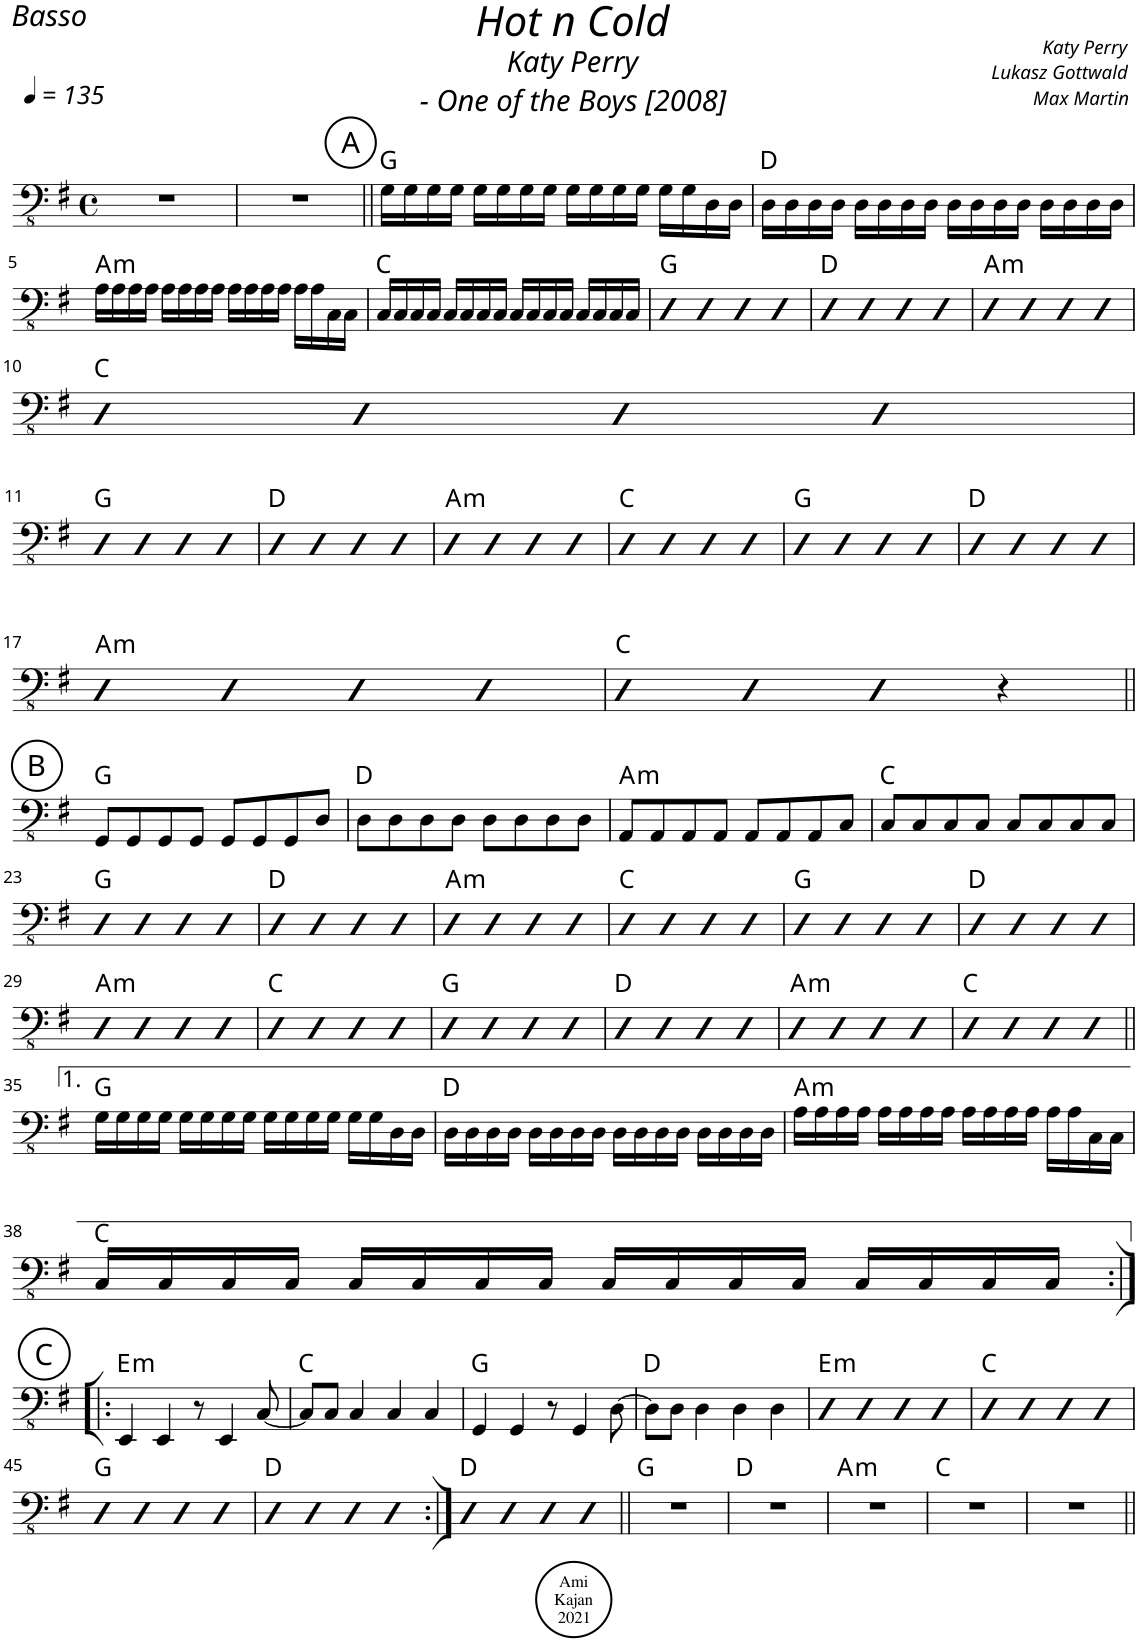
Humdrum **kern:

**kern	**harte
*part1	*part1
*staff1	*
*I"Acoustic Bass	*
*I'Bass	*
*clefFv4	*
*k[f#]	*
*M4/4	*
*met(c)	*
*MM135	*
=1	=1
1r	.
=2	=2
1r	.
!!LO:REH:place=s1:a:cj:enc=circle:fs=14:t=A
=3||	=3||
16GG\LL	G:maj
16GG\	.
16GG\	.
16GG\JJ	.
16GG\LL	.
16GG\	.
16GG\	.
16GG\JJ	.
16GG\LL	.
16GG\	.
16GG\	.
16GG\JJ	.
16GG\LL	.
16GG\	.
16DD\	.
16DD\JJ	.
=4	=4
16DD\LL	D:maj
16DD\	.
16DD\	.
16DD\JJ	.
16DD\LL	.
16DD\	.
16DD\	.
16DD\JJ	.
16DD\LL	.
16DD\	.
16DD\	.
16DD\JJ	.
16DD\LL	.
16DD\	.
16DD\	.
16DD\JJ	.
!!LO:LB:g=z
=5	=5
!	!LO:H:kt=m
16AA\LL	A:min
16AA\	.
16AA\	.
16AA\JJ	.
16AA\LL	.
16AA\	.
16AA\	.
16AA\JJ	.
16AA\LL	.
16AA\	.
16AA\	.
16AA\JJ	.
16AA\LL	.
16AA\	.
16CC\	.
16CC\JJ	.
=6	=6
16CC/LL	C:maj
16CC/	.
16CC/	.
16CC/JJ	.
16CC/LL	.
16CC/	.
16CC/	.
16CC/JJ	.
16CC/LL	.
16CC/	.
16CC/	.
16CC/JJ	.
16CC/LL	.
16CC/	.
16CC/	.
16CC/JJ	.
=7	=7
4DD	G:maj
4DD	.
4DD	.
4DD	.
=8	=8
4DD	D:maj
4DD	.
4DD	.
4DD	.
=9	=9
!	!LO:H:kt=m
4DD	A:min
4DD	.
4DD	.
4DD	.
!!LO:LB:g=z
=10	=10
4DD	C:maj
4DD	.
4DD	.
4DD	.
!!LO:LB:g=z
=11	=11
4DD	G:maj
4DD	.
4DD	.
4DD	.
=12	=12
4DD	D:maj
4DD	.
4DD	.
4DD	.
=13	=13
!	!LO:H:kt=m
4DD	A:min
4DD	.
4DD	.
4DD	.
=14	=14
4DD	C:maj
4DD	.
4DD	.
4DD	.
=15	=15
4DD	G:maj
4DD	.
4DD	.
4DD	.
=16	=16
4DD	D:maj
4DD	.
4DD	.
4DD	.
!!LO:LB:g=z
=17	=17
!	!LO:H:kt=m
4DD	A:min
4DD	.
4DD	.
4DD	.
=18	=18
4DD	C:maj
4DD	.
4DD	.
4r	.
!!LO:LB:g=z
!!LO:REH:place=s1:a:cj:enc=circle:fs=14:t=B
=19||	=19||
8GGG/L	G:maj
8GGG/	.
8GGG/	.
8GGG/J	.
8GGG/L	.
8GGG/	.
8GGG/	.
8DD/J	.
=20	=20
8DD\L	D:maj
8DD\	.
8DD\	.
8DD\J	.
8DD\L	.
8DD\	.
8DD\	.
8DD\J	.
=21	=21
!	!LO:H:kt=m
8AAA/L	A:min
8AAA/	.
8AAA/	.
8AAA/J	.
8AAA/L	.
8AAA/	.
8AAA/	.
8CC/J	.
=22	=22
8CC/L	C:maj
8CC/	.
8CC/	.
8CC/J	.
8CC/L	.
8CC/	.
8CC/	.
8CC/J	.
!!LO:LB:g=z
=23	=23
4DD	G:maj
4DD	.
4DD	.
4DD	.
=24	=24
4DD	D:maj
4DD	.
4DD	.
4DD	.
=25	=25
!	!LO:H:kt=m
4DD	A:min
4DD	.
4DD	.
4DD	.
=26	=26
4DD	C:maj
4DD	.
4DD	.
4DD	.
=27	=27
4DD	G:maj
4DD	.
4DD	.
4DD	.
=28	=28
4DD	D:maj
4DD	.
4DD	.
4DD	.
!!LO:LB:g=z
=29	=29
!	!LO:H:kt=m
4DD	A:min
4DD	.
4DD	.
4DD	.
=30	=30
4DD	C:maj
4DD	.
4DD	.
4DD	.
=31	=31
4DD	G:maj
4DD	.
4DD	.
4DD	.
=32	=32
4DD	D:maj
4DD	.
4DD	.
4DD	.
=33	=33
!	!LO:H:kt=m
4DD	A:min
4DD	.
4DD	.
4DD	.
=34	=34
4DD	C:maj
4DD	.
4DD	.
4DD	.
!!LO:LB:g=z
=35||	=35||
16GG\LL	G:maj
16GG\	.
16GG\	.
16GG\JJ	.
16GG\LL	.
16GG\	.
16GG\	.
16GG\JJ	.
16GG\LL	.
16GG\	.
16GG\	.
16GG\JJ	.
16GG\LL	.
16GG\	.
16DD\	.
16DD\JJ	.
=36	=36
16DD\LL	D:maj
16DD\	.
16DD\	.
16DD\JJ	.
16DD\LL	.
16DD\	.
16DD\	.
16DD\JJ	.
16DD\LL	.
16DD\	.
16DD\	.
16DD\JJ	.
16DD\LL	.
16DD\	.
16DD\	.
16DD\JJ	.
=37	=37
!	!LO:H:kt=m
16AA\LL	A:min
16AA\	.
16AA\	.
16AA\JJ	.
16AA\LL	.
16AA\	.
16AA\	.
16AA\JJ	.
16AA\LL	.
16AA\	.
16AA\	.
16AA\JJ	.
16AA\LL	.
16AA\	.
16CC\	.
16CC\JJ	.
!!LO:LB:g=z
=38	=38
16CC/LL	C:maj
16CC/	.
16CC/	.
16CC/JJ	.
16CC/LL	.
16CC/	.
16CC/	.
16CC/JJ	.
16CC/LL	.
16CC/	.
16CC/	.
16CC/JJ	.
16CC/LL	.
16CC/	.
16CC/	.
16CC/JJ	.
!!LO:LB:g=z
!!LO:REH:place=s1:a:cj:enc=circle:fs=14:t=C
=39:|!|:	=39:|!|:
!	!LO:H:kt=m
4EEE/	E:min
4EEE/	.
8r	.
4EEE/	.
[8CC/	.
=40	=40
8CC/L]	C:maj
8CC/J	.
4CC/	.
4CC/	.
4CC/	.
=41	=41
4GGG/	G:maj
4GGG/	.
8r	.
4GGG/	.
[8DD\	.
=42	=42
8DD\L]	D:maj
8DD\J	.
4DD\	.
4DD\	.
4DD\	.
=43	=43
!	!LO:H:kt=m
4DD	E:min
4DD	.
4DD	.
4DD	.
=44	=44
4DD	C:maj
4DD	.
4DD	.
4DD	.
!!LO:LB:g=z
=45	=45
4DD	G:maj
4DD	.
4DD	.
4DD	.
=46	=46
4DD	D:maj
4DD	.
4DD	.
4DD	.
=47:|!	=47:|!
4DD	D:maj
4DD	.
4DD	.
4DD	.
=48||	=48||
1r	G:maj
=49	=49
1r	D:maj
=50	=50
!	!LO:H:kt=m
1r	A:min
=51	=51
1r	C:maj
=52	=52
1r	.
=||	=||
*-	*-
